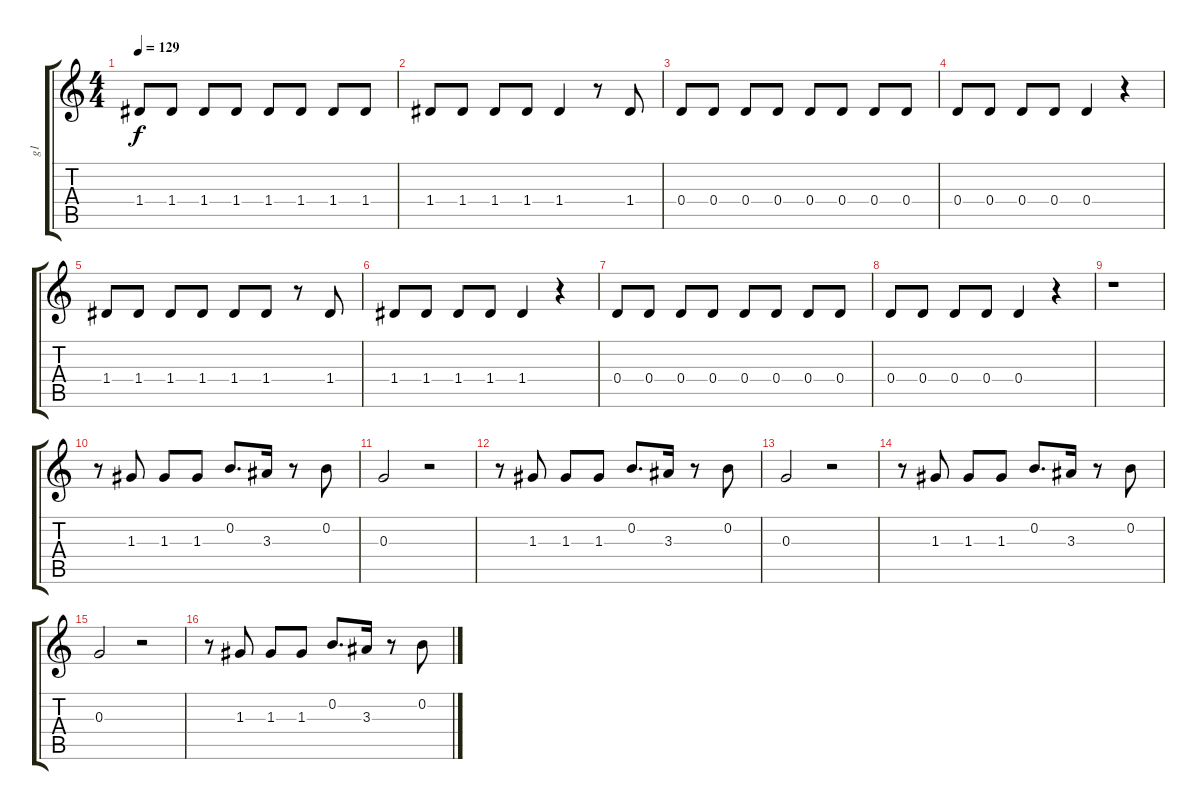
\track ("g1" "g1") {instrument acousticguitarsteel}
\staff {score tabs}
\tuning (E4 B3 G3 D3 A2 E2) {hide}
\ts (4 4)
\tempo 129
\clef g2
\ks c
1.4.8{dy f} 1.4.8 1.4.8 1.4.8 1.4.8 1.4.8 1.4.8 1.4.8 |
1.4.8 1.4.8 1.4.8 1.4.8 1.4.4 r.8 1.4.8 |
0.4.8 0.4.8 0.4.8 0.4.8 0.4.8 0.4.8 0.4.8 0.4.8 |
0.4.8 0.4.8 0.4.8 0.4.8 0.4.4 r.4 |
1.4.8 1.4.8 1.4.8 1.4.8 1.4.8 1.4.8 r.8 1.4.8 |
1.4.8 1.4.8 1.4.8 1.4.8 1.4.4 r.4 |
0.4.8 0.4.8 0.4.8 0.4.8 0.4.8 0.4.8 0.4.8 0.4.8 |
0.4.8 0.4.8 0.4.8 0.4.8 0.4.4 r.4 |
r.1 |
r.8 1.3.8 1.3.8 1.3.8 0.2.8{d} 3.3.16 r.8 0.2.8 |
0.3.2 r.2 |
r.8 1.3.8 1.3.8 1.3.8 0.2.8{d} 3.3.16 r.8 0.2.8 |
0.3.2 r.2 |
r.8 1.3.8 1.3.8 1.3.8 0.2.8{d} 3.3.16 r.8 0.2.8 |
0.3.2 r.2 |
r.8 1.3.8 1.3.8 1.3.8 0.2.8{d} 3.3.16 r.8 0.2.8
